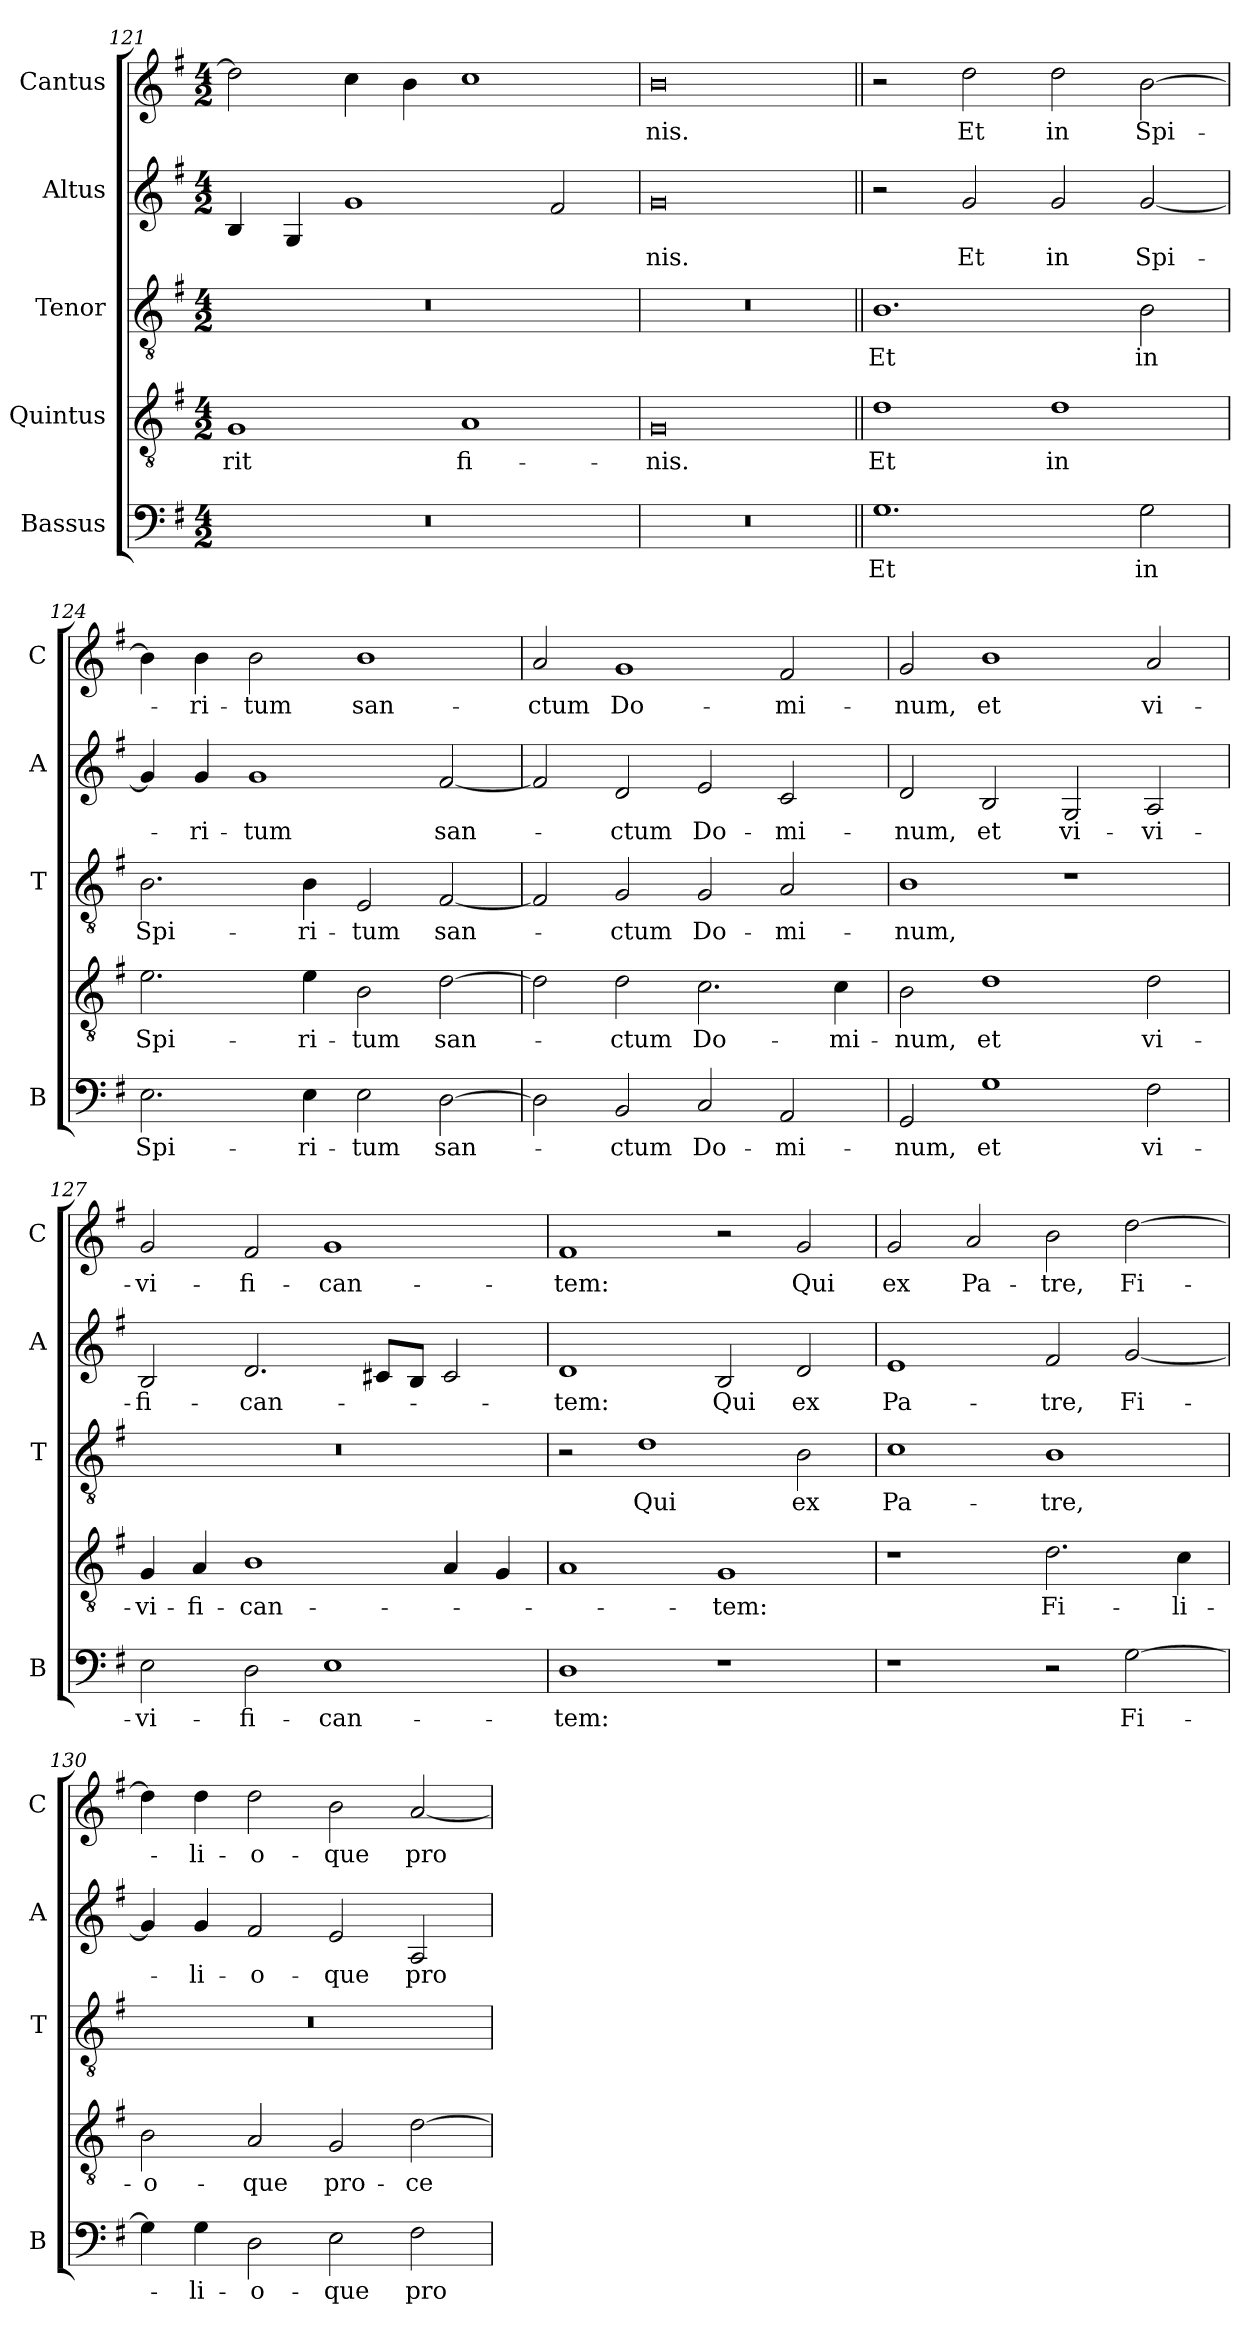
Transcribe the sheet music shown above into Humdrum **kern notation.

**kern	**text	**kern	**text	**kern	**text	**kern	**text	**kern	**text
*part5	*part5	*part4	*part4	*part3	*part3	*part2	*part2	*part1	*part1
*staff5	*staff5	*staff4	*staff4	*staff3	*staff3	*staff2	*staff2	*staff1	*staff1
*I"Bassus	*	*I"Quintus	*	*I"Tenor	*	*I"Altus	*	*I"Cantus	*
*I'B	*	*	*	*I'T	*	*I'A	*	*I'C	*
*clefF4	*	*clefGv2	*	*clefGv2	*	*clefG2	*	*clefG2	*
*k[f#]	*	*k[f#]	*	*k[f#]	*	*k[f#]	*	*k[f#]	*
*G:	*	*G:	*	*G:	*	*G:	*	*G:	*
*M4/2	*	*M4/2	*	*M4/2	*	*M4/2	*	*M4/2	*
=121	=121	=121	=121	=121	=121	=121	=121	=121	=121
!	!	!	!LO:LY:b	!	!	!	!	!	!
0r	.	1G	-rit	0r	.	4B/	.	2dd\]	.
.	.	.	.	.	.	4G/	.	.	.
.	.	.	.	.	.	1g	.	4cc\	.
.	.	.	.	.	.	.	.	4b\	.
!	!	!	!LO:LY:b	!	!	!	!	!	!
.	.	1A	fi-	.	.	.	.	1cc	.
.	.	.	.	.	.	2f#/	.	.	.
=122	=122	=122	=122	=122	=122	=122	=122	=122	=122
!	!	!	!LO:LY:b	!	!	!	!LO:LY:b	!	!LO:LY:b
0r	.	0G	-nis.	0r	.	0g	-nis.	0b	-nis.
!!LO:LB:g=z
=123||	=123||	=123||	=123||	=123||	=123||	=123||	=123||	=123||	=123||
!	!LO:LY:b	!	!LO:LY:b	!	!LO:LY:b	!	!	!	!
1.G	Et	1d	Et	1.B	Et	2r	.	2r	.
!	!	!	!	!	!	!	!LO:LY:b	!	!LO:LY:b
.	.	.	.	.	.	2g/	Et	2dd\	Et
!	!	!	!LO:LY:b	!	!	!	!LO:LY:b	!	!LO:LY:b
.	.	1d	in	.	.	2g/	in	2dd\	in
!	!LO:LY:b	!	!	!	!LO:LY:b	!	!LO:LY:b	!	!LO:LY:b
2G\	in	.	.	2B\	in	[2g/	Spi-	[2b\	Spi-
=124	=124	=124	=124	=124	=124	=124	=124	=124	=124
!	!LO:LY:b	!	!LO:LY:b	!	!LO:LY:b	!	!	!	!
2.E\	Spi-	2.e\	Spi-	2.B\	Spi-	4g/]	.	4b\]	.
!	!	!	!	!	!	!	!LO:LY:b	!	!LO:LY:b
.	.	.	.	.	.	4g/	-ri-	4b\	-ri-
!	!	!	!	!	!	!	!LO:LY:b	!	!LO:LY:b
.	.	.	.	.	.	1g	-tum	2b\	-tum
!	!LO:LY:b	!	!LO:LY:b	!	!LO:LY:b	!	!	!	!
4E\	-ri-	4e\	-ri-	4B\	-ri-	.	.	.	.
!	!LO:LY:b	!	!LO:LY:b	!	!LO:LY:b	!	!	!	!LO:LY:b
2E\	-tum	2B\	-tum	2E/	-tum	.	.	1b	san-
!	!LO:LY:b	!	!LO:LY:b	!	!LO:LY:b	!	!LO:LY:b	!	!
[2D\	san-	[2d\	san-	[2F#/	san-	[2f#/	san-	.	.
=125	=125	=125	=125	=125	=125	=125	=125	=125	=125
!	!	!	!	!	!	!	!	!	!LO:LY:b
2D\]	.	2d\]	.	2F#/]	.	2f#/]	.	2a/	-ctum
!	!LO:LY:b	!	!LO:LY:b	!	!LO:LY:b	!	!LO:LY:b	!	!LO:LY:b
2BB/	-ctum	2d\	-ctum	2G/	-ctum	2d/	-ctum	1g	Do-
!	!LO:LY:b	!	!LO:LY:b	!	!LO:LY:b	!	!LO:LY:b	!	!
2C/	Do-	2.c\	Do-	2G/	Do-	2e/	Do-	.	.
!	!LO:LY:b	!	!	!	!LO:LY:b	!	!LO:LY:b	!	!LO:LY:b
2AA/	-mi-	.	.	2A/	-mi-	2c/	-mi-	2f#/	-mi-
!	!	!	!LO:LY:b	!	!	!	!	!	!
.	.	4c\	-mi-	.	.	.	.	.	.
=126	=126	=126	=126	=126	=126	=126	=126	=126	=126
!	!LO:LY:b	!	!LO:LY:b	!	!LO:LY:b	!	!LO:LY:b	!	!LO:LY:b
2GG/	-num,	2B\	-num,	1B	-num,	2d/	-num,	2g/	-num,
!	!LO:LY:b	!	!LO:LY:b	!	!	!	!LO:LY:b	!	!LO:LY:b
1G	et	1d	et	.	.	2B/	et	1b	et
!	!	!	!	!	!	!	!LO:LY:b	!	!
.	.	.	.	1r	.	2G/	vi-	.	.
!	!LO:LY:b	!	!LO:LY:b	!	!	!	!LO:LY:b	!	!LO:LY:b
2F#\	vi-	2d\	vi-	.	.	2A/	-vi-	2a/	vi-
!!LO:LB:g=z
=127	=127	=127	=127	=127	=127	=127	=127	=127	=127
!	!LO:LY:b	!	!LO:LY:b	!	!	!	!LO:LY:b	!	!LO:LY:b
2E\	-vi-	4G/	-vi-	0r	.	2B/	-fi-	2g/	-vi-
!	!	!	!LO:LY:b	!	!	!	!	!	!
.	.	4A/	-fi-	.	.	.	.	.	.
!	!LO:LY:b	!	!LO:LY:b	!	!	!	!LO:LY:b	!	!LO:LY:b
2D\	-fi-	1B	-can-	.	.	2.d/	-can-	2f#/	-fi-
!	!LO:LY:b	!	!	!	!	!	!	!	!LO:LY:b
1E	-can-	.	.	.	.	.	.	1g	-can-
.	.	.	.	.	.	8c#X/L	.	.	.
.	.	.	.	.	.	8B/J	.	.	.
.	.	4A/	.	.	.	2c#/	.	.	.
.	.	4G/	.	.	.	.	.	.	.
=128	=128	=128	=128	=128	=128	=128	=128	=128	=128
!	!LO:LY:b	!	!	!	!	!	!LO:LY:b	!	!LO:LY:b
1D	-tem:	1A	.	2r	.	1d	-tem:	1f#	-tem:
!	!	!	!	!	!LO:LY:b	!	!	!	!
.	.	.	.	1d	Qui	.	.	.	.
!	!	!	!LO:LY:b	!	!	!	!LO:LY:b	!	!
1r	.	1G	-tem:	.	.	2B/	Qui	2r	.
!	!	!	!	!	!LO:LY:b	!	!LO:LY:b	!	!LO:LY:b
.	.	.	.	2B\	ex	2d/	ex	2g/	Qui
=129	=129	=129	=129	=129	=129	=129	=129	=129	=129
!	!	!	!	!	!LO:LY:b	!	!LO:LY:b	!	!LO:LY:b
1r	.	1r	.	1c	Pa-	1e	Pa-	2g/	ex
!	!	!	!	!	!	!	!	!	!LO:LY:b
.	.	.	.	.	.	.	.	2a/	Pa-
!	!	!	!LO:LY:b	!	!LO:LY:b	!	!LO:LY:b	!	!LO:LY:b
2r	.	2.d\	Fi-	1B	-tre,	2f#/	-tre,	2b\	-tre,
!	!LO:LY:b	!	!	!	!	!	!LO:LY:b	!	!LO:LY:b
[2G\	Fi-	.	.	.	.	[2g/	Fi-	[2dd\	Fi-
!	!	!	!LO:LY:b	!	!	!	!	!	!
.	.	4c\	-li-	.	.	.	.	.	.
=130	=130	=130	=130	=130	=130	=130	=130	=130	=130
!	!	!	!LO:LY:b	!	!	!	!	!	!
4G\]	.	2B\	-o-	0r	.	4g/]	.	4dd\]	.
!	!LO:LY:b	!	!	!	!	!	!LO:LY:b	!	!LO:LY:b
4G\	-li-	.	.	.	.	4g/	-li-	4dd\	-li-
!	!LO:LY:b	!	!LO:LY:b	!	!	!	!LO:LY:b	!	!LO:LY:b
2D\	-o-	2A/	-que	.	.	2f#/	-o-	2dd\	-o-
!	!LO:LY:b	!	!LO:LY:b	!	!	!	!LO:LY:b	!	!LO:LY:b
2E\	-que	2G/	pro-	.	.	2e/	-que	2b\	-que
!	!LO:LY:b	!	!LO:LY:b	!	!	!	!LO:LY:b	!	!LO:LY:b
2F#\	pro-	[2d\	-ce-	.	.	2A/	pro-	[2a/	pro-
=	=	=	=	=	=	=	=	=	=
*-	*-	*-	*-	*-	*-	*-	*-	*-	*-
